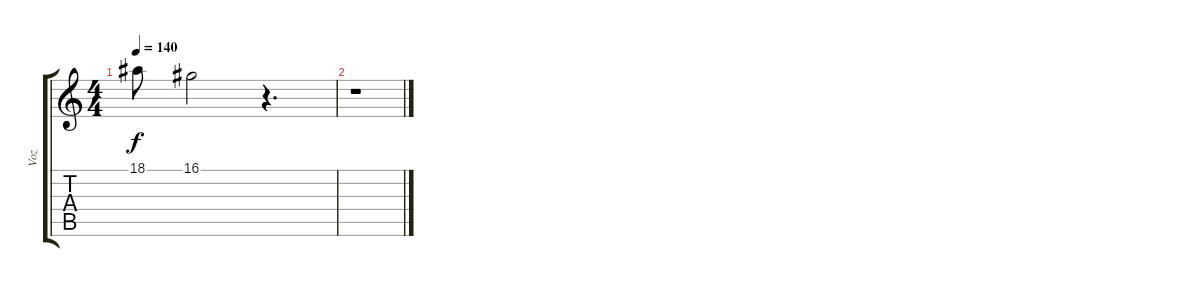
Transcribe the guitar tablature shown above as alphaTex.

\track ("Voz" "Voz") {instrument lead6voice}
\staff {score tabs}
\tuning (E4 B3 G3 D3 A2 E2) {hide}
\ts (4 4)
\tempo 140
\clef g2
\ks c
18.1{t}.8{dy f} 16.1.2 r.4{d} |
r.1
